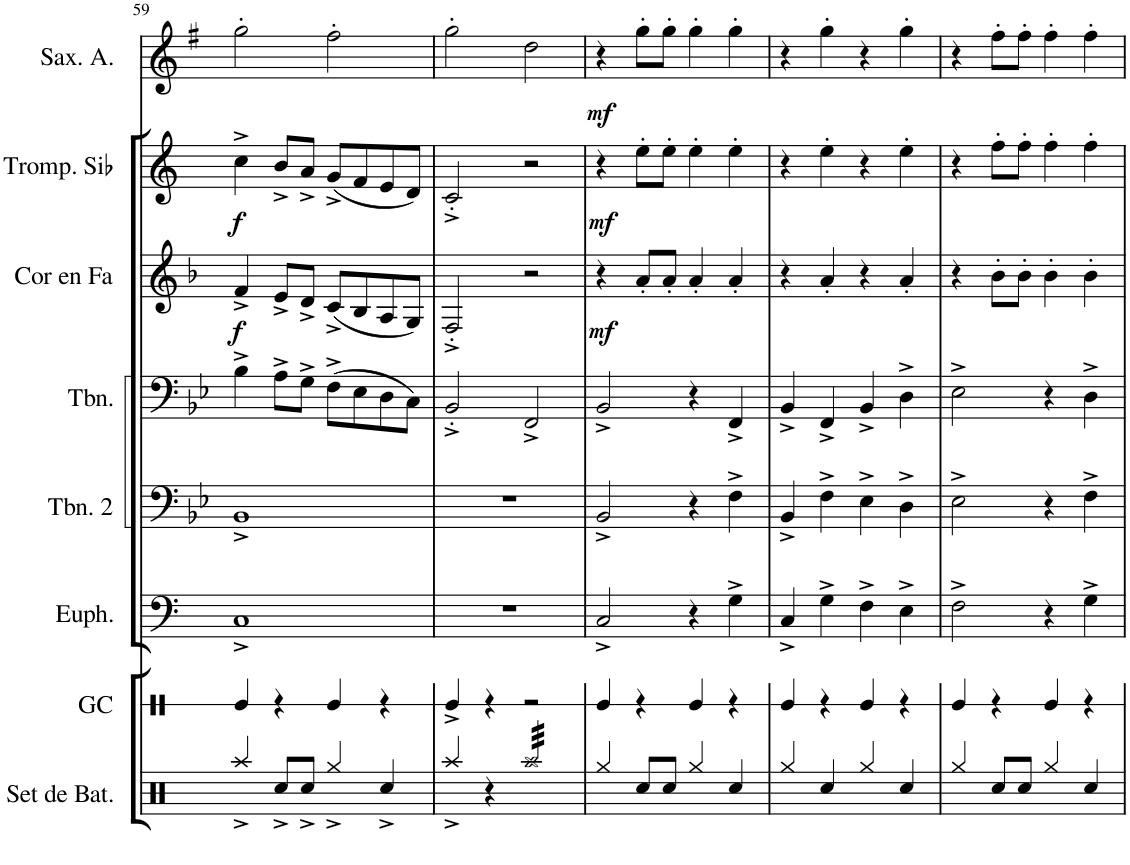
**kern	**kern	**kern	**kern	**kern	**kern	**dynam	**kern	**dynam	**kern	**dynam
*part8	*part7	*part6	*part5	*part4	*part3	*part3	*part2	*part2	*part1	*part1
*staff8	*staff7	*staff6	*staff5	*staff4	*staff3	*staff3	*staff2	*staff2	*staff1	*staff1
*I"Set de batterie	*I"Grosse caisse	*I"Euphonium si b / suba	*I"Trombone 2 (Euph. en Ut)	*I"Trombone	*I"Cor en Fa	*	*I"Trompette en Sib	*	*I"Saxophone Alto	*
*I'Set de Bat.	*I'GC	*I'Euph.	*I'Tbn. 2	*I'Tbn.	*I'Cor en Fa	*	*I'Tromp. Sib	*	*I'Sax. A.	*
!!LO:PB:g=z
*clefX	*clefX	*clefF4	*clefF4	*clefF4	*clefG2	*	*clefG2	*	*clefG2	*
*	*	*Trd1c2	*	*	*Trd4c7	*	*Trd1c2	*	*Trd5c9	*
*k[]	*k[]	*k[]	*k[b-e-]	*k[b-e-]	*k[b-]	*	*k[]	*	*k[f#]	*
*M2/2	*M2/2	*M2/2	*M2/2	*M2/2	*M2/2	*	*M2/2	*	*M2/2	*
=59	=59	=59	=59	=59	=59	=59	=59	=59	=59	=59
!	!	!	!	!	!	!LO:DY:b	!	!LO:DY:b	!	!
4Raa^/	4Re/	1C^	1BB-^	4B-^\	4f^/	f	4cc^\	f	2gg'\	.
8Rcc^/L	4r	.	.	8A^\L	8e^/L	.	8b^/L	.	.	.
8Rcc^/J	.	.	.	8G^\J	8d^/J	.	8a^/J	.	.	.
4Rgg^/	4Re/	.	.	(8F^\L	(8c^/L	.	(8g^/L	.	2ff#'\	.
.	.	.	.	8E-\	8B-/	.	8f/	.	.	.
4Rcc^/	4r	.	.	8D\	8A/	.	8e/	.	.	.
.	.	.	.	8C\J)	8G/J)	.	8d/J)	.	.	.
=60	=60	=60	=60	=60	=60	=60	=60	=60	=60	=60
4Raa^/	4Re^/	1r	1r	2BB-'^/	2F'^/	.	2c'^/	.	2gg'\	.
4r	4r	.	.	.	.	.	.	.	.	.
*tremolo	*	*	*	*	*	*	*	*	*	*
32Raa/LLL	2r	.	.	2FF^/	2r	.	2r	.	2dd\	.
32Raa/	.	.	.	.	.	.	.	.	.	.
32Raa/	.	.	.	.	.	.	.	.	.	.
32Raa/	.	.	.	.	.	.	.	.	.	.
32Raa/	.	.	.	.	.	.	.	.	.	.
32Raa/	.	.	.	.	.	.	.	.	.	.
32Raa/	.	.	.	.	.	.	.	.	.	.
32Raa/	.	.	.	.	.	.	.	.	.	.
32Raa/	.	.	.	.	.	.	.	.	.	.
32Raa/	.	.	.	.	.	.	.	.	.	.
32Raa/	.	.	.	.	.	.	.	.	.	.
32Raa/	.	.	.	.	.	.	.	.	.	.
32Raa/	.	.	.	.	.	.	.	.	.	.
32Raa/	.	.	.	.	.	.	.	.	.	.
32Raa/	.	.	.	.	.	.	.	.	.	.
32Raa/JJJ	.	.	.	.	.	.	.	.	.	.
*Xtremolo	*	*	*	*	*	*	*	*	*	*
=61	=61	=61	=61	=61	=61	=61	=61	=61	=61	=61
!	!	!	!	!	!	!LO:DY:b	!	!LO:DY:b	!	!LO:DY:b
4Rgg/	4Re/	2C^/	2BB-^/	2BB-^/	4r	mf	4r	mf	4r	mf
8Rcc/L	4r	.	.	.	8a'/L	.	8ee'\L	.	8gg'\L	.
8Rcc/J	.	.	.	.	8a'/J	.	8ee'\J	.	8gg'\J	.
4Rgg/	4Re/	4r	4r	4r	4a'/	.	4ee'\	.	4gg'\	.
4Rcc/	4r	4G^\	4F^\	4FF^/	4a'/	.	4ee'\	.	4gg'\	.
=62	=62	=62	=62	=62	=62	=62	=62	=62	=62	=62
4Rgg/	4Re/	4C^/	4BB-^/	4BB-^/	4r	.	4r	.	4r	.
4Rcc/	4r	4G^\	4F^\	4FF^/	4a'/	.	4ee'\	.	4gg'\	.
4Rgg/	4Re/	4F^\	4E-^\	4BB-^/	4r	.	4r	.	4r	.
4Rcc/	4r	4E^\	4D^\	4D^\	4a'/	.	4ee'\	.	4gg'\	.
=63	=63	=63	=63	=63	=63	=63	=63	=63	=63	=63
4Rgg/	4Re/	2F^\	2E-^\	2E-^\	4r	.	4r	.	4r	.
8Rcc/L	4r	.	.	.	8b-'\L	.	8ff'\L	.	8ff#'\L	.
8Rcc/J	.	.	.	.	8b-'\J	.	8ff'\J	.	8ff#'\J	.
4Rgg/	4Re/	4r	4r	4r	4b-'\	.	4ff'\	.	4ff#'\	.
4Rcc/	4r	4G^\	4F^\	4D^\	4b-'\	.	4ff'\	.	4ff#'\	.
=	=	=	=	=	=	=	=	=	=	=
*-	*-	*-	*-	*-	*-	*-	*-	*-	*-	*-
